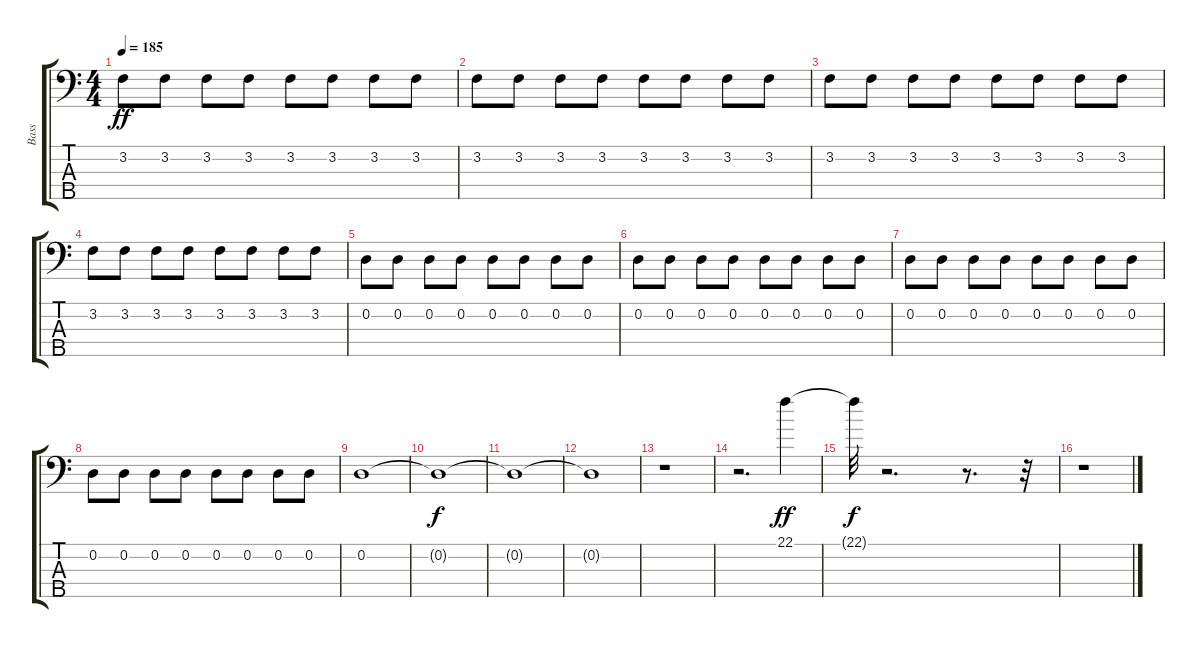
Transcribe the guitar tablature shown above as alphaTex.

\track ("Bass" "Bass") {instrument electricbassfinger}
\staff {score tabs}
\tuning (G2 D2 A1 E1 B0) {hide}
\ts (4 4)
\tempo 185
\clef f4
\ks c
3.2.8{dy ff} 3.2.8 3.2.8 3.2.8 3.2.8 3.2.8 3.2.8 3.2.8 |
3.2.8 3.2.8 3.2.8 3.2.8 3.2.8 3.2.8 3.2.8 3.2.8 |
3.2.8 3.2.8 3.2.8 3.2.8 3.2.8 3.2.8 3.2.8 3.2.8 |
3.2.8 3.2.8 3.2.8 3.2.8 3.2.8 3.2.8 3.2.8 3.2.8 |
0.2.8 0.2.8 0.2.8 0.2.8 0.2.8 0.2.8 0.2.8 0.2.8 |
0.2.8 0.2.8 0.2.8 0.2.8 0.2.8 0.2.8 0.2.8 0.2.8 |
0.2.8 0.2.8 0.2.8 0.2.8 0.2.8 0.2.8 0.2.8 0.2.8 |
0.2.8 0.2.8 0.2.8 0.2.8 0.2.8 0.2.8 0.2.8 0.2.8 |
0.2.1 |
0.2{t}.1{dy f} |
0.2{t}.1 |
0.2{t}.1 |
r.1 |
r.2{d} 22.1.4{dy ff} |
22.1{t}.32{dy f} r.2{d} r.8{d} r.32 |
r.1
